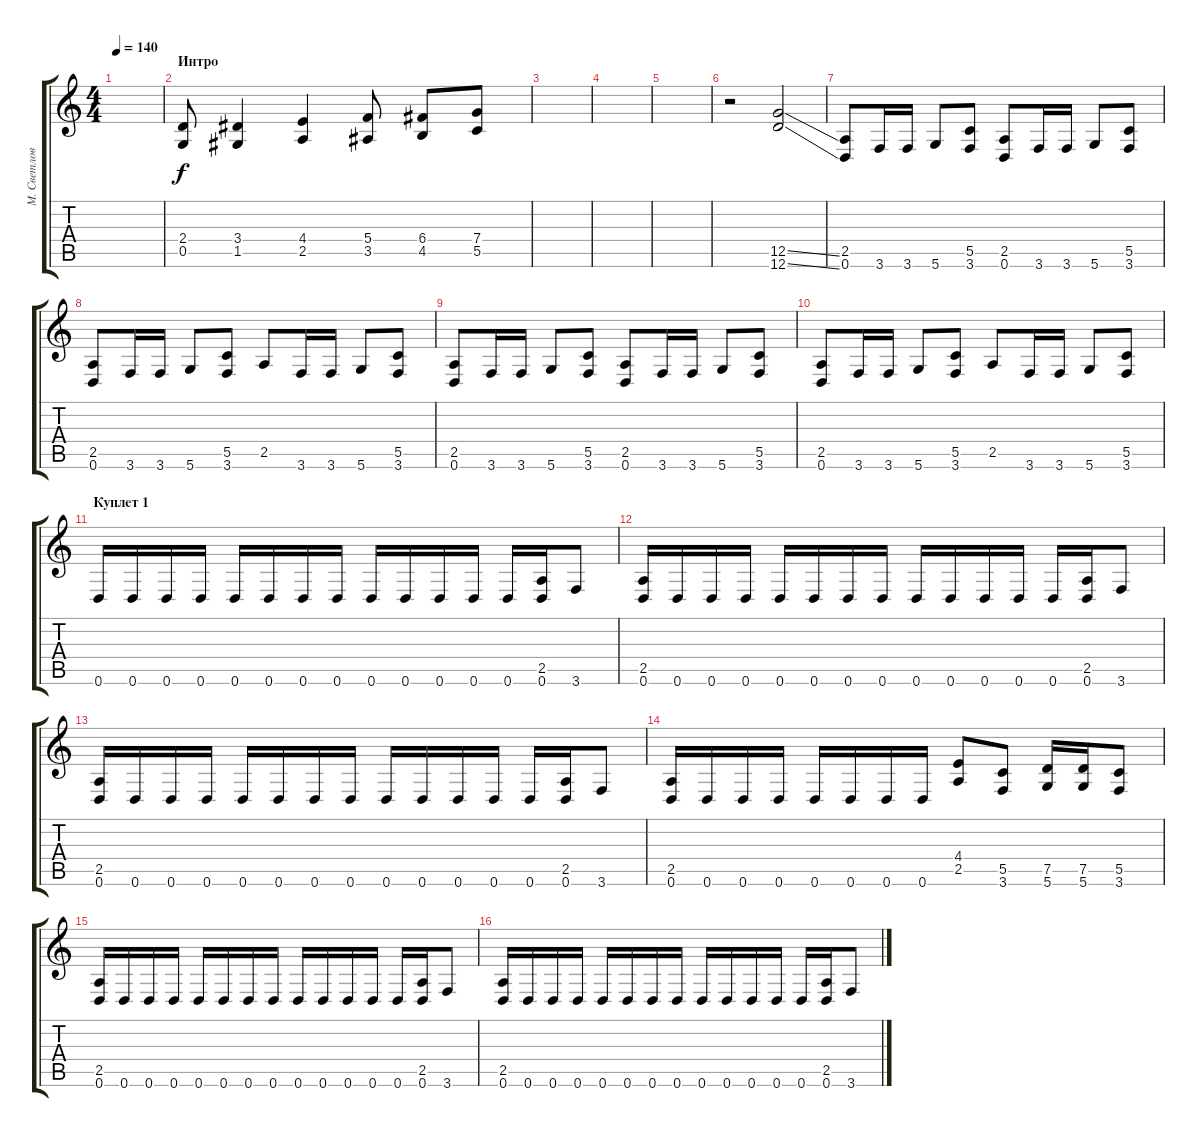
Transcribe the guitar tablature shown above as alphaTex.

\track ("М. Светлов" "М. Светлов") {instrument distortionguitar}
\staff {score tabs}
\tuning (D4 A3 F3 C3 G2 D2) {hide}
\ts (4 4)
\tempo 140
\clef g2
\ks c
|
\section ("" "Интро")
(2.4 0.5).8 (3.4 1.5).4 (4.4 2.5).4 (5.4 3.5).8 (6.4 4.5).8 (7.4 5.5).8 |
|
|
|
r.2 (12.5{ss} 12.6{ss}).2 |
(2.5 0.6).8 3.6.16 3.6.16 5.6.8 (5.5 3.6).8 (2.5 0.6).8 3.6.16 3.6.16 5.6.8 (5.5 3.6).8 |
(2.5 0.6).8 3.6.16 3.6.16 5.6.8 (5.5 3.6).8 2.5.8 3.6.16 3.6.16 5.6.8 (5.5 3.6).8 |
(2.5 0.6).8 3.6.16 3.6.16 5.6.8 (5.5 3.6).8 (2.5 0.6).8 3.6.16 3.6.16 5.6.8 (5.5 3.6).8 |
(2.5 0.6).8 3.6.16 3.6.16 5.6.8 (5.5 3.6).8 2.5.8 3.6.16 3.6.16 5.6.8 (5.5 3.6).8 |
\section ("" "Куплет 1")
0.6.16 0.6.16 0.6.16 0.6.16 0.6.16 0.6.16 0.6.16 0.6.16 0.6.16 0.6.16 0.6.16 0.6.16 0.6.16 (2.5 0.6).16 3.6.8 |
(2.5 0.6).16 0.6.16 0.6.16 0.6.16 0.6.16 0.6.16 0.6.16 0.6.16 0.6.16 0.6.16 0.6.16 0.6.16 0.6.16 (2.5 0.6).16 3.6.8 |
(2.5 0.6).16 0.6.16 0.6.16 0.6.16 0.6.16 0.6.16 0.6.16 0.6.16 0.6.16 0.6.16 0.6.16 0.6.16 0.6.16 (2.5 0.6).16 3.6.8 |
(2.5 0.6).16 0.6.16 0.6.16 0.6.16 0.6.16 0.6.16 0.6.16 0.6.16 (4.4 2.5).8 (5.5 3.6).8 (7.5 5.6).16 (7.5 5.6).16 (5.5 3.6).8 |
(2.5 0.6).16 0.6.16 0.6.16 0.6.16 0.6.16 0.6.16 0.6.16 0.6.16 0.6.16 0.6.16 0.6.16 0.6.16 0.6.16 (2.5 0.6).16 3.6.8 |
(2.5 0.6).16 0.6.16 0.6.16 0.6.16 0.6.16 0.6.16 0.6.16 0.6.16 0.6.16 0.6.16 0.6.16 0.6.16 0.6.16 (2.5 0.6).16 3.6.8
